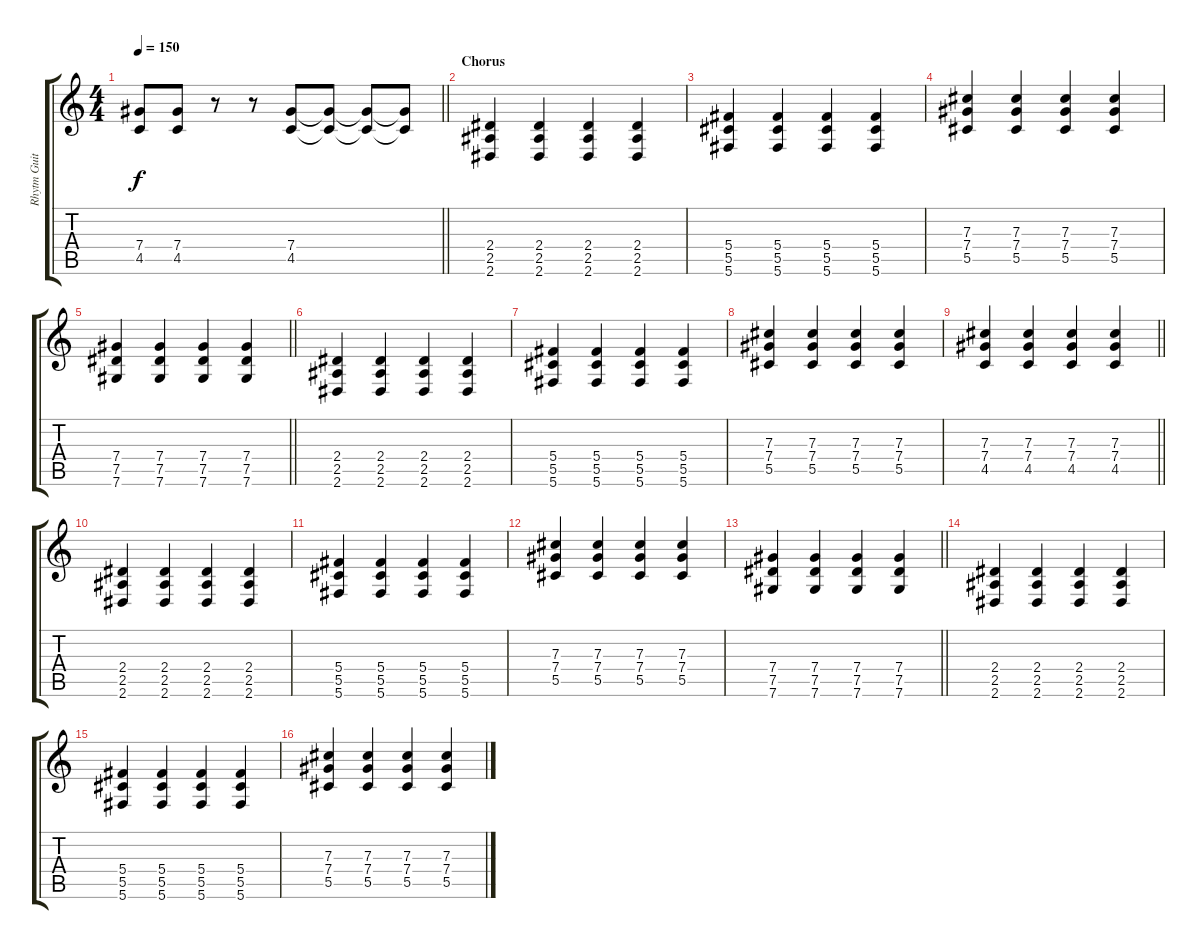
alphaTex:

\track ("Rhytm Guitar [L]" "Rhytm Guit") {instrument distortionguitar}
\staff {score tabs}
\tuning (Eb4 Bb3 Gb3 Db3 Ab2 Db2) {hide}
\ts (4 4)
\tempo 150
\clef g2
\barLineRight lightlight
\ks c
(7.4 4.5).8{dy f} (7.4 4.5).8 r.8 r.8 (7.4 4.5).8 (7.4{t} 4.5{t}).8 (7.4{t} 4.5{t}).8 (7.4{t} 4.5{t}).8 |
\section ("" "Chorus")
(2.4 2.5 2.6).4 (2.4 2.5 2.6).4 (2.4 2.5 2.6).4 (2.4 2.5 2.6).4 |
(5.4 5.5 5.6).4 (5.4 5.5 5.6).4 (5.4 5.5 5.6).4 (5.4 5.5 5.6).4 |
(7.3 7.4 5.5).4 (7.3 7.4 5.5).4 (7.3 7.4 5.5).4 (7.3 7.4 5.5).4 |
\barLineRight lightlight
(7.4 7.5 7.6).4 (7.4 7.5 7.6).4 (7.4 7.5 7.6).4 (7.4 7.5 7.6).4 |
(2.4 2.5 2.6).4 (2.4 2.5 2.6).4 (2.4 2.5 2.6).4 (2.4 2.5 2.6).4 |
(5.4 5.5 5.6).4 (5.4 5.5 5.6).4 (5.4 5.5 5.6).4 (5.4 5.5 5.6).4 |
(7.3 7.4 5.5).4 (7.3 7.4 5.5).4 (7.3 7.4 5.5).4 (7.3 7.4 5.5).4 |
\barLineRight lightlight
(7.3 7.4 4.5).4 (7.3 7.4 4.5).4 (7.3 7.4 4.5).4 (7.3 7.4 4.5).4 |
(2.4 2.5 2.6).4 (2.4 2.5 2.6).4 (2.4 2.5 2.6).4 (2.4 2.5 2.6).4 |
(5.4 5.5 5.6).4 (5.4 5.5 5.6).4 (5.4 5.5 5.6).4 (5.4 5.5 5.6).4 |
(7.3 7.4 5.5).4 (7.3 7.4 5.5).4 (7.3 7.4 5.5).4 (7.3 7.4 5.5).4 |
\barLineRight lightlight
(7.4 7.5 7.6).4 (7.4 7.5 7.6).4 (7.4 7.5 7.6).4 (7.4 7.5 7.6).4 |
(2.4 2.5 2.6).4 (2.4 2.5 2.6).4 (2.4 2.5 2.6).4 (2.4 2.5 2.6).4 |
(5.4 5.5 5.6).4 (5.4 5.5 5.6).4 (5.4 5.5 5.6).4 (5.4 5.5 5.6).4 |
(7.3 7.4 5.5).4 (7.3 7.4 5.5).4 (7.3 7.4 5.5).4 (7.3 7.4 5.5).4
